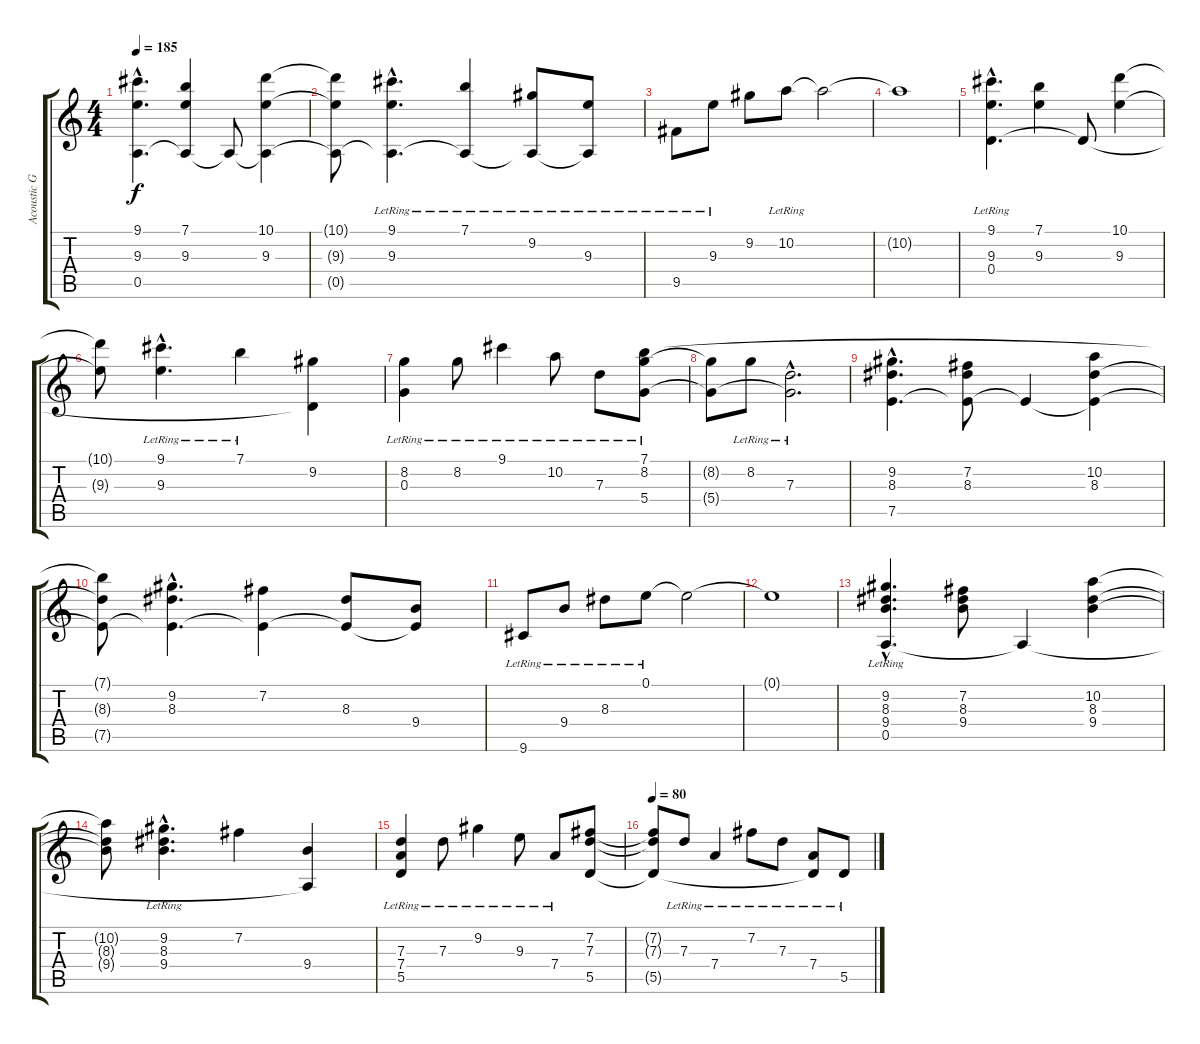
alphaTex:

\track ("Acoustic Guitar" "Acoustic G") {instrument electricguitarjazz}
\staff {score tabs}
\tuning (E4 B3 G3 D3 A2 E2) {hide}
\ts (4 4)
\tempo 185
\tempo 120
\tempo 185
\clef g2
\ks c
(9.1{hac} 9.3{hac} 0.5{hac}).4{d dy f instrument electricguitarjazz} (7.1 9.3 0.5{t}).4 0.5{t}.8 (10.1 9.3 0.5{t}).4 |
(10.1{t} 9.3{t} 0.5{t}).8 (9.1{hac} 9.3{hac lr} 0.5{hac t}).4{d} (7.1{lr} 0.5{t}).4 (9.2{lr} 0.5{t}).8 (9.3{lr} 0.5{t}).8 |
9.5{lr}.8 9.3{lr}.8 9.2.8 10.2{lr}.8 10.2{t}.2 |
10.2{t}.1 |
(9.1{hac} 9.3{hac} 0.4{hac lr}).4{d} (7.1 9.3).4 0.4{t}.8 (10.1 9.3).4 |
(10.1{t} 9.3{t}).8 (9.1{hac} 9.3{hac lr}).4{d} 7.1{lr}.4 (9.2 0.4{t}).4 |
(8.2{lr} 0.3{lr}).4 8.2{lr}.8 9.1{lr}.4 10.2{lr}.8 7.3{lr}.8 (7.1{lr} 8.2 5.4).8 |
(8.2{t} 5.4{t}).8 8.2{lr}.8 (7.3{hac lr} 5.4{hac t}).2{d} |
(9.2{hac} 8.3{hac} 7.5{hac}).4{d} (7.2 8.3 7.5{t}).8 7.5{t}.4 (10.2 8.3 7.5{t}).4 |
(7.1{t} 8.3{t} 7.5{t}).8 (9.2{hac} 8.3{hac} 7.5{hac t}).4{d} (7.2 7.5{t}).4 (8.3 7.5{t}).8 (9.4 7.5{t}).8 |
9.6{lr}.8 9.4{lr}.8 8.3{lr}.8 0.1{lr}.8 0.1{t}.2 |
0.1{t}.1 |
(9.2{hac} 8.3{hac} 9.4{hac lr} 0.5{hac}).4{d} (7.2 8.3 9.4).8 0.5{t}.4 (10.2 8.3 9.4).4 |
(10.2{t} 8.3{t} 9.4{t}).8 (9.2{hac} 8.3{hac} 9.4{hac lr}).4{d} 7.2.4 (9.4 0.5{t}).4 |
(7.3{lr} 7.4{lr} 5.5{lr}).4 7.3{lr}.8 9.2{lr}.4 9.3{lr}.8 7.4{lr}.8 (7.2 7.3 5.5).8 |
\tempo 80
(7.2{t} 7.3{t} 5.5{t}).8 7.3{lr}.8 7.4{lr}.4 7.2{lr}.8 7.3{lr}.8 (7.4{lr} 5.5{t}).8 5.5{lr}.8
